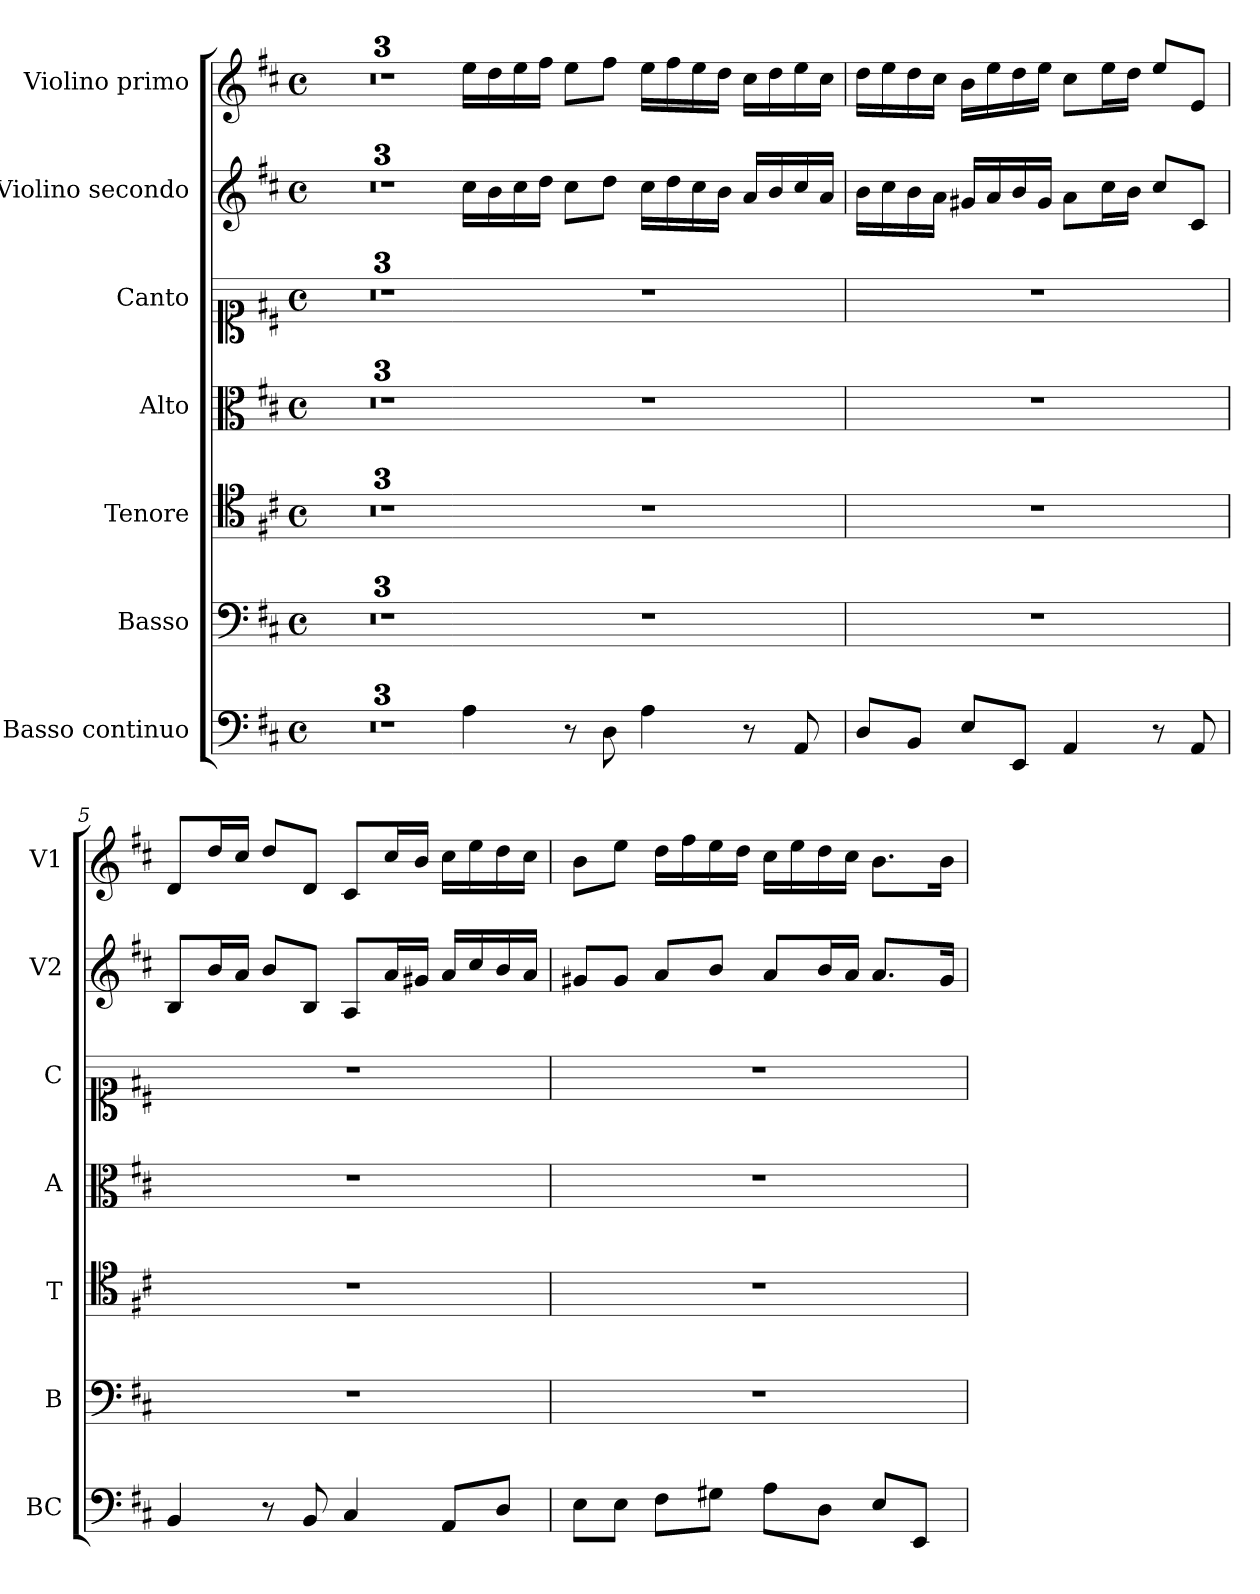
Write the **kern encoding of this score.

**kern	**kern	**kern	**kern	**kern	**kern	**kern
*part7	*part6	*part5	*part4	*part3	*part2	*part1
*staff7	*staff6	*staff5	*staff4	*staff3	*staff2	*staff1
*I"Basso continuo	*I"Basso	*I"Tenore	*I"Alto	*I"Canto	*I"Violino secondo	*I"Violino primo
*I'BC	*I'B	*I'T	*I'A	*I'C	*I'V2	*I'V1
*clefF4	*clefF4	*clefC4	*clefC3	*clefC1	*clefG2	*clefG2
*k[f#c#]	*k[f#c#]	*k[f#c#]	*k[f#c#]	*k[f#c#]	*k[f#c#]	*k[f#c#]
*D:	*D:	*D:	*D:	*D:	*D:	*D:
*M4/4	*M4/4	*M4/4	*M4/4	*M4/4	*M4/4	*M4/4
*met(c)	*met(c)	*met(c)	*met(c)	*met(c)	*met(c)	*met(c)
=1	=1	=1	=1	=1	=1	=1
1ryy	1ryy	1ryy	1ryy	1ryy	1ryy	1ryy
=2	=2	=2	=2	=2	=2	=2
1r	1r	1r	1r	1r	1r	1r
=3	=3	=3	=3	=3	=3	=3
*	*	*clefGv2	*clefG2	*clefG2	*	*
1ryy	1ryy	1ryy	1ryy	1ryy	1ryy	1ryy
=3X1-	=3X1-	=3X1-	=3X1-	=3X1-	=3X1-	=3X1-
4A\	1r	1r	1r	1r	16cc#\LL	16ee\LL
.	.	.	.	.	16b\	16dd\
.	.	.	.	.	16cc#\	16ee\
.	.	.	.	.	16dd\JJ	16ff#\JJ
8r	.	.	.	.	8cc#\L	8ee\L
8D\	.	.	.	.	8dd\J	8ff#\J
4A\	.	.	.	.	16cc#\LL	16ee\LL
.	.	.	.	.	16dd\	16ff#\
.	.	.	.	.	16cc#\	16ee\
.	.	.	.	.	16b\JJ	16dd\JJ
8r	.	.	.	.	16a/LL	16cc#\LL
.	.	.	.	.	16b/	16dd\
8AA/	.	.	.	.	16cc#/	16ee\
.	.	.	.	.	16a/JJ	16cc#\JJ
=4	=4	=4	=4	=4	=4	=4
8D/L	1r	1r	1r	1r	16b\LL	16dd\LL
.	.	.	.	.	16cc#\	16ee\
8BB/J	.	.	.	.	16b\	16dd\
.	.	.	.	.	16a\JJ	16cc#\JJ
8E/L	.	.	.	.	16g#X/LL	16b\LL
.	.	.	.	.	16a/	16ee\
8EE/J	.	.	.	.	16b/	16dd\
.	.	.	.	.	16g#/JJ	16ee\JJ
4AA/	.	.	.	.	8a\L	8cc#\L
.	.	.	.	.	16cc#\L	16ee\L
.	.	.	.	.	16b\JJ	16dd\JJ
8r	.	.	.	.	8cc#/L	8ee/L
8AA/	.	.	.	.	8c#/J	8e/J
=5	=5	=5	=5	=5	=5	=5
4BB/	1r	1r	1r	1r	8B/L	8d/L
.	.	.	.	.	16b/L	16dd/L
.	.	.	.	.	16a/JJ	16cc#/JJ
8r	.	.	.	.	8b/L	8dd/L
8BB/	.	.	.	.	8B/J	8d/J
4C#/	.	.	.	.	8A/L	8c#/L
.	.	.	.	.	16a/L	16cc#/L
.	.	.	.	.	16g#X/JJ	16b/JJ
8AA/L	.	.	.	.	16a/LL	16cc#\LL
.	.	.	.	.	16cc#/	16ee\
8D/J	.	.	.	.	16b/	16dd\
.	.	.	.	.	16a/JJ	16cc#\JJ
!!LO:PB:g=z
=6	=6	=6	=6	=6	=6	=6
8E\L	1r	1r	1r	1r	8g#X/L	8b\L
8E\J	.	.	.	.	8g#/J	8ee\J
8F#\L	.	.	.	.	8a/L	16dd\LL
.	.	.	.	.	.	16ff#\
8G#X\J	.	.	.	.	8b/J	16ee\
.	.	.	.	.	.	16dd\JJ
8A\L	.	.	.	.	8a/L	16cc#\LL
.	.	.	.	.	.	16ee\
8D\J	.	.	.	.	16b/L	16dd\
.	.	.	.	.	16a/JJ	16cc#\JJ
8E/L	.	.	.	.	8.a/L	8.b\L
8EE/J	.	.	.	.	.	.
.	.	.	.	.	16g#/Jk	16b\Jk
=	=	=	=	=	=	=
*-	*-	*-	*-	*-	*-	*-
